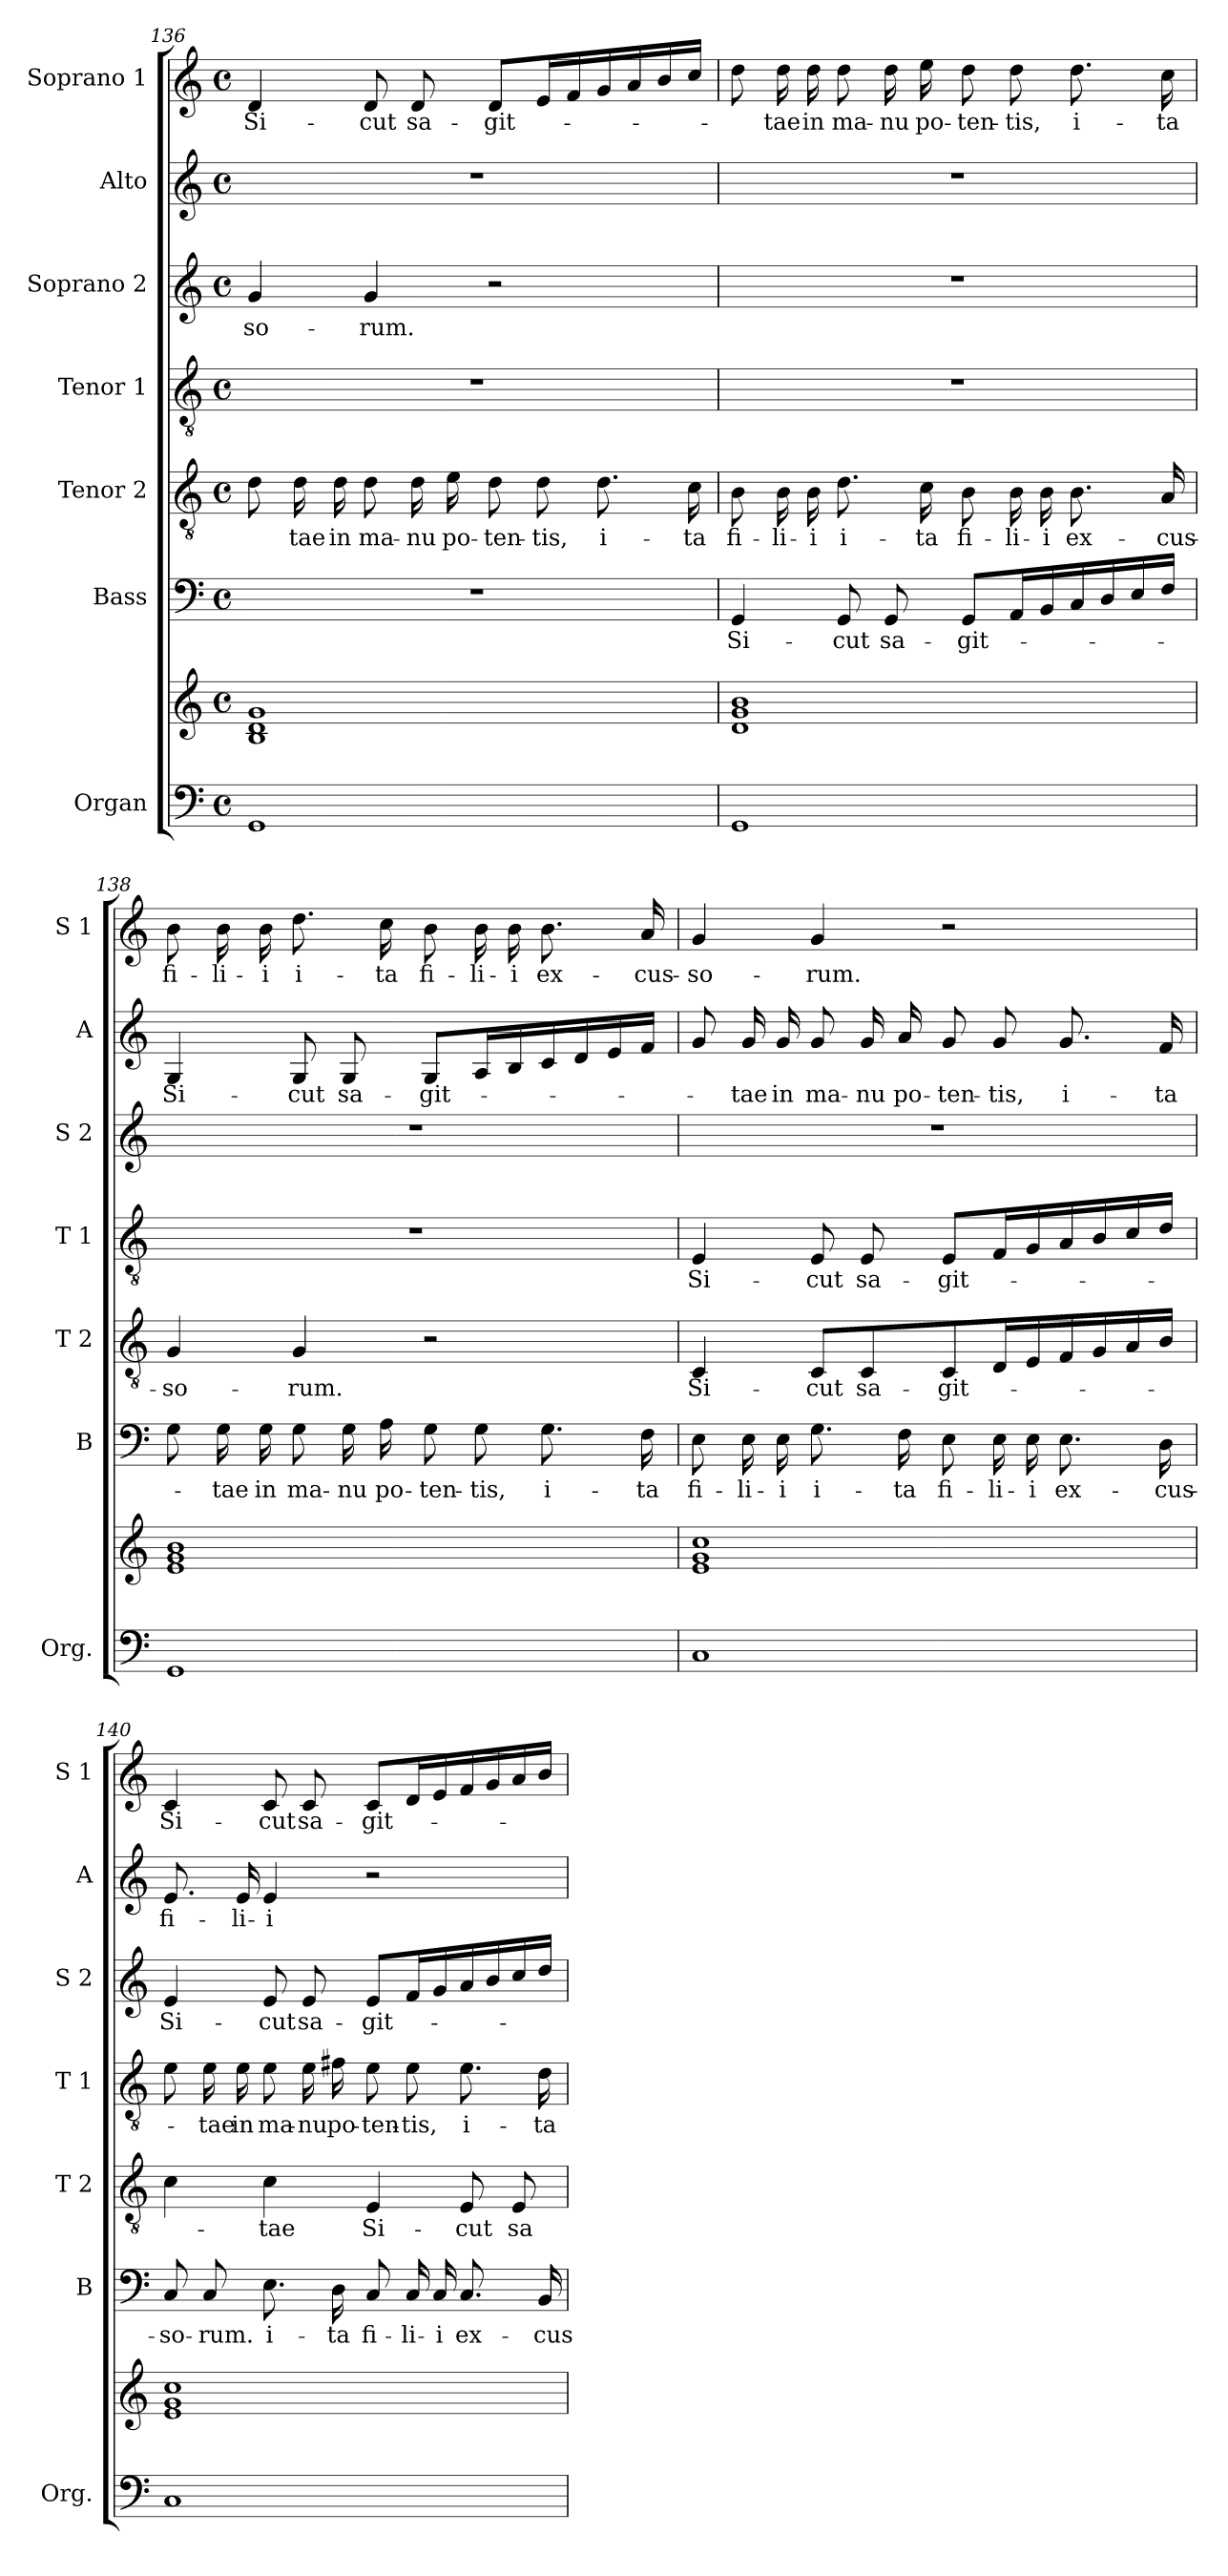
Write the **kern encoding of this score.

**kern	**kern	**kern	**text	**kern	**text	**kern	**text	**kern	**text	**kern	**text	**kern	**text
*part7	*part7	*part6	*part6	*part5	*part5	*part4	*part4	*part3	*part3	*part2	*part2	*part1	*part1
*staff8	*staff7	*staff6	*staff6	*staff5	*staff5	*staff4	*staff4	*staff3	*staff3	*staff2	*staff2	*staff1	*staff1
*I"Organ	*	*I"Bass	*	*I"Tenor 2	*	*I"Tenor 1	*	*I"Soprano 2	*	*I"Alto	*	*I"Soprano 1	*
*I'Org.	*	*I'B	*	*I'T 2	*	*I'T 1	*	*I'S 2	*	*I'A	*	*I'S 1	*
*clefF4	*clefG2	*clefF4	*	*clefGv2	*	*clefGv2	*	*clefG2	*	*clefG2	*	*clefG2	*
*k[]	*k[]	*k[]	*	*k[]	*	*k[]	*	*k[]	*	*k[]	*	*k[]	*
*C:	*C:	*C:	*	*C:	*	*C:	*	*C:	*	*C:	*	*C:	*
*M4/4	*M4/4	*M4/4	*	*M4/4	*	*M4/4	*	*M4/4	*	*M4/4	*	*M4/4	*
*met(c)	*met(c)	*met(c)	*	*met(c)	*	*met(c)	*	*met(c)	*	*met(c)	*	*met(c)	*
=136	=136	=136	=136	=136	=136	=136	=136	=136	=136	=136	=136	=136	=136
!	!	!	!	!	!	!	!	!	!LO:LY:b	!	!	!	!LO:LY:b
1GG	1B! 1d! 1g!	1r	.	8d\	.	1r	.	4g/	-so-	1r	.	4d/	Si-
!	!	!	!	!	!LO:LY:b	!	!	!	!	!	!	!	!
.	.	.	.	16d\	-tae	.	.	.	.	.	.	.	.
!	!	!	!	!	!LO:LY:b	!	!	!	!	!	!	!	!
.	.	.	.	16d\	in	.	.	.	.	.	.	.	.
!	!	!	!	!	!LO:LY:b	!	!	!	!LO:LY:b	!	!	!	!LO:LY:b
.	.	.	.	8d\	ma-	.	.	4g/	-rum.	.	.	8d/	-cut
!	!	!	!	!	!LO:LY:b	!	!	!	!	!	!	!	!LO:LY:b
.	.	.	.	16d\	-nu	.	.	.	.	.	.	8d/	sa-
!	!	!	!	!	!LO:LY:b	!	!	!	!	!	!	!	!
.	.	.	.	16e\	po-	.	.	.	.	.	.	.	.
!	!	!	!	!	!LO:LY:b	!	!	!	!	!	!	!	!LO:LY:b
.	.	.	.	8d\	-ten-	.	.	2r	.	.	.	8d/L	-git-
!	!	!	!	!	!LO:LY:b	!	!	!	!	!	!	!	!
.	.	.	.	8d\	-tis,	.	.	.	.	.	.	16e/L	.
.	.	.	.	.	.	.	.	.	.	.	.	16f/	.
!	!	!	!	!	!LO:LY:b	!	!	!	!	!	!	!	!
.	.	.	.	8.d\	i-	.	.	.	.	.	.	16g/	.
.	.	.	.	.	.	.	.	.	.	.	.	16a/	.
.	.	.	.	.	.	.	.	.	.	.	.	16b/	.
!	!	!	!	!	!LO:LY:b	!	!	!	!	!	!	!	!
.	.	.	.	16c\	-ta	.	.	.	.	.	.	16cc/JJ	.
=137	=137	=137	=137	=137	=137	=137	=137	=137	=137	=137	=137	=137	=137
!	!	!	!LO:LY:b	!	!LO:LY:b	!	!	!	!	!	!	!	!
1GG	1d! 1g! 1b!	4GG/	Si-	8B\	fi-	1r	.	1r	.	1r	.	8dd\	.
!	!	!	!	!	!LO:LY:b	!	!	!	!	!	!	!	!LO:LY:b
.	.	.	.	16B\	-li-	.	.	.	.	.	.	16dd\	-tae
!	!	!	!	!	!LO:LY:b	!	!	!	!	!	!	!	!LO:LY:b
.	.	.	.	16B\	-i	.	.	.	.	.	.	16dd\	in
!	!	!	!LO:LY:b	!	!LO:LY:b	!	!	!	!	!	!	!	!LO:LY:b
.	.	8GG/	-cut	8.d\	i-	.	.	.	.	.	.	8dd\	ma-
!	!	!	!LO:LY:b	!	!	!	!	!	!	!	!	!	!LO:LY:b
.	.	8GG/	sa-	.	.	.	.	.	.	.	.	16dd\	-nu
!	!	!	!	!	!LO:LY:b	!	!	!	!	!	!	!	!LO:LY:b
.	.	.	.	16c\	-ta	.	.	.	.	.	.	16ee\	po-
!	!	!	!LO:LY:b	!	!LO:LY:b	!	!	!	!	!	!	!	!LO:LY:b
.	.	8GG/L	-git-	8B\	fi-	.	.	.	.	.	.	8dd\	-ten-
!	!	!	!	!	!LO:LY:b	!	!	!	!	!	!	!	!LO:LY:b
.	.	16AA/L	.	16B\	-li-	.	.	.	.	.	.	8dd\	-tis,
!	!	!	!	!	!LO:LY:b	!	!	!	!	!	!	!	!
.	.	16BB/	.	16B\	-i	.	.	.	.	.	.	.	.
!	!	!	!	!	!LO:LY:b	!	!	!	!	!	!	!	!LO:LY:b
.	.	16C/	.	8.B\	ex-	.	.	.	.	.	.	8.dd\	i-
.	.	16D/	.	.	.	.	.	.	.	.	.	.	.
.	.	16E/	.	.	.	.	.	.	.	.	.	.	.
!	!	!	!	!	!LO:LY:b	!	!	!	!	!	!	!	!LO:LY:b
.	.	16F/JJ	.	16A/	-cus-	.	.	.	.	.	.	16cc\	-ta
!!LO:LB:g=z
=138	=138	=138	=138	=138	=138	=138	=138	=138	=138	=138	=138	=138	=138
!	!	!	!	!	!LO:LY:b	!	!	!	!	!	!LO:LY:b	!	!LO:LY:b
1GG	1e! 1g! 1b!	8G\	.	4G/	-so-	1r	.	1r	.	4G/	Si-	8b\	fi-
!	!	!	!LO:LY:b	!	!	!	!	!	!	!	!	!	!LO:LY:b
.	.	16G\	-tae	.	.	.	.	.	.	.	.	16b\	-li-
!	!	!	!LO:LY:b	!	!	!	!	!	!	!	!	!	!LO:LY:b
.	.	16G\	in	.	.	.	.	.	.	.	.	16b\	-i
!	!	!	!LO:LY:b	!	!LO:LY:b	!	!	!	!	!	!LO:LY:b	!	!LO:LY:b
.	.	8G\	ma-	4G/	-rum.	.	.	.	.	8G/	-cut	8.dd\	i-
!	!	!	!LO:LY:b	!	!	!	!	!	!	!	!LO:LY:b	!	!
.	.	16G\	-nu	.	.	.	.	.	.	8G/	sa-	.	.
!	!	!	!LO:LY:b	!	!	!	!	!	!	!	!	!	!LO:LY:b
.	.	16A\	po-	.	.	.	.	.	.	.	.	16cc\	-ta
!	!	!	!LO:LY:b	!	!	!	!	!	!	!	!LO:LY:b	!	!LO:LY:b
.	.	8G\	-ten-	2r	.	.	.	.	.	8G/L	-git-	8b\	fi-
!	!	!	!LO:LY:b	!	!	!	!	!	!	!	!	!	!LO:LY:b
.	.	8G\	-tis,	.	.	.	.	.	.	16A/L	.	16b\	-li-
!	!	!	!	!	!	!	!	!	!	!	!	!	!LO:LY:b
.	.	.	.	.	.	.	.	.	.	16B/	.	16b\	-i
!	!	!	!LO:LY:b	!	!	!	!	!	!	!	!	!	!LO:LY:b
.	.	8.G\	i-	.	.	.	.	.	.	16c/	.	8.b\	ex-
.	.	.	.	.	.	.	.	.	.	16d/	.	.	.
.	.	.	.	.	.	.	.	.	.	16e/	.	.	.
!	!	!	!LO:LY:b	!	!	!	!	!	!	!	!	!	!LO:LY:b
.	.	16F\	-ta	.	.	.	.	.	.	16f/JJ	.	16a/	-cus-
=139	=139	=139	=139	=139	=139	=139	=139	=139	=139	=139	=139	=139	=139
!	!	!	!LO:LY:b	!	!LO:LY:b	!	!LO:LY:b	!	!	!	!	!	!LO:LY:b
1C	1e! 1g! 1cc!	8E\	fi-	4C/	Si-	4E/	Si-	1r	.	8g/	.	4g/	-so-
!	!	!	!LO:LY:b	!	!	!	!	!	!	!	!LO:LY:b	!	!
.	.	16E\	-li-	.	.	.	.	.	.	16g/	-tae	.	.
!	!	!	!LO:LY:b	!	!	!	!	!	!	!	!LO:LY:b	!	!
.	.	16E\	-i	.	.	.	.	.	.	16g/	in	.	.
!	!	!	!LO:LY:b	!	!LO:LY:b	!	!LO:LY:b	!	!	!	!LO:LY:b	!	!LO:LY:b
.	.	8.G\	i-	8C/L	-cut	8E/	-cut	.	.	8g/	ma-	4g/	-rum.
!	!	!	!	!	!LO:LY:b	!	!LO:LY:b	!	!	!	!LO:LY:b	!	!
.	.	.	.	8C/	sa-	8E/	sa-	.	.	16g/	-nu	.	.
!	!	!	!LO:LY:b	!	!	!	!	!	!	!	!LO:LY:b	!	!
.	.	16F\	-ta	.	.	.	.	.	.	16a/	po-	.	.
!	!	!	!LO:LY:b	!	!LO:LY:b	!	!LO:LY:b	!	!	!	!LO:LY:b	!	!
.	.	8E\	fi-	8C/	-git-	8E/L	-git-	.	.	8g/	-ten-	2r	.
!	!	!	!LO:LY:b	!	!	!	!	!	!	!	!LO:LY:b	!	!
.	.	16E\	-li-	16D/L	.	16F/L	.	.	.	8g/	-tis,	.	.
!	!	!	!LO:LY:b	!	!	!	!	!	!	!	!	!	!
.	.	16E\	-i	16E/	.	16G/	.	.	.	.	.	.	.
!	!	!	!LO:LY:b	!	!	!	!	!	!	!	!LO:LY:b	!	!
.	.	8.E\	ex-	16F/	.	16A/	.	.	.	8.g/	i-	.	.
.	.	.	.	16G/	.	16B/	.	.	.	.	.	.	.
.	.	.	.	16A/	.	16c/	.	.	.	.	.	.	.
!	!	!	!LO:LY:b	!	!	!	!	!	!	!	!LO:LY:b	!	!
.	.	16D\	-cus-	16B/JJ	.	16d/JJ	.	.	.	16f/	-ta	.	.
=140	=140	=140	=140	=140	=140	=140	=140	=140	=140	=140	=140	=140	=140
!	!	!	!LO:LY:b	!	!	!	!	!	!LO:LY:b	!	!LO:LY:b	!	!LO:LY:b
1C	1e! 1g! 1cc!	8C/	-so-	4c\	.	8e\	.	4e/	Si-	8.e/	fi-	4c/	Si-
!	!	!	!LO:LY:b	!	!	!	!LO:LY:b	!	!	!	!	!	!
.	.	8C/	-rum.	.	.	16e\	-tae	.	.	.	.	.	.
!	!	!	!	!	!	!	!LO:LY:b	!	!	!	!LO:LY:b	!	!
.	.	.	.	.	.	16e\	in	.	.	16e/	-li-	.	.
!	!	!	!LO:LY:b	!	!LO:LY:b	!	!LO:LY:b	!	!LO:LY:b	!	!LO:LY:b	!	!LO:LY:b
.	.	8.E\	i-	4c\	-tae	8e\	ma-	8e/	-cut	4e/	-i	8c/	-cut
!	!	!	!	!	!	!	!LO:LY:b	!	!LO:LY:b	!	!	!	!LO:LY:b
.	.	.	.	.	.	16e\	-nu	8e/	sa-	.	.	8c/	sa-
!	!	!	!LO:LY:b	!	!	!	!LO:LY:b	!	!	!	!	!	!
.	.	16D\	-ta	.	.	16f#X\	po-	.	.	.	.	.	.
!	!	!	!LO:LY:b	!	!LO:LY:b	!	!LO:LY:b	!	!LO:LY:b	!	!	!	!LO:LY:b
.	.	8C/	fi-	4E/	Si-	8e\	-ten-	8e/L	-git-	2r	.	8c/L	-git-
!	!	!	!LO:LY:b	!	!	!	!LO:LY:b	!	!	!	!	!	!
.	.	16C/	-li-	.	.	8e\	-tis,	16f/L	.	.	.	16d/L	.
!	!	!	!LO:LY:b	!	!	!	!	!	!	!	!	!	!
.	.	16C/	-i	.	.	.	.	16g/	.	.	.	16e/	.
!	!	!	!LO:LY:b	!	!LO:LY:b	!	!LO:LY:b	!	!	!	!	!	!
.	.	8.C/	ex-	8E/	-cut	8.e\	i-	16a/	.	.	.	16f/	.
.	.	.	.	.	.	.	.	16b/	.	.	.	16g/	.
!	!	!	!	!	!LO:LY:b	!	!	!	!	!	!	!	!
.	.	.	.	8E/	sa-	.	.	16cc/	.	.	.	16a/	.
!	!	!	!LO:LY:b	!	!	!	!LO:LY:b	!	!	!	!	!	!
.	.	16BB/	-cus-	.	.	16d\	-ta	16dd/JJ	.	.	.	16b/JJ	.
=	=	=	=	=	=	=	=	=	=	=	=	=	=
*-	*-	*-	*-	*-	*-	*-	*-	*-	*-	*-	*-	*-	*-
